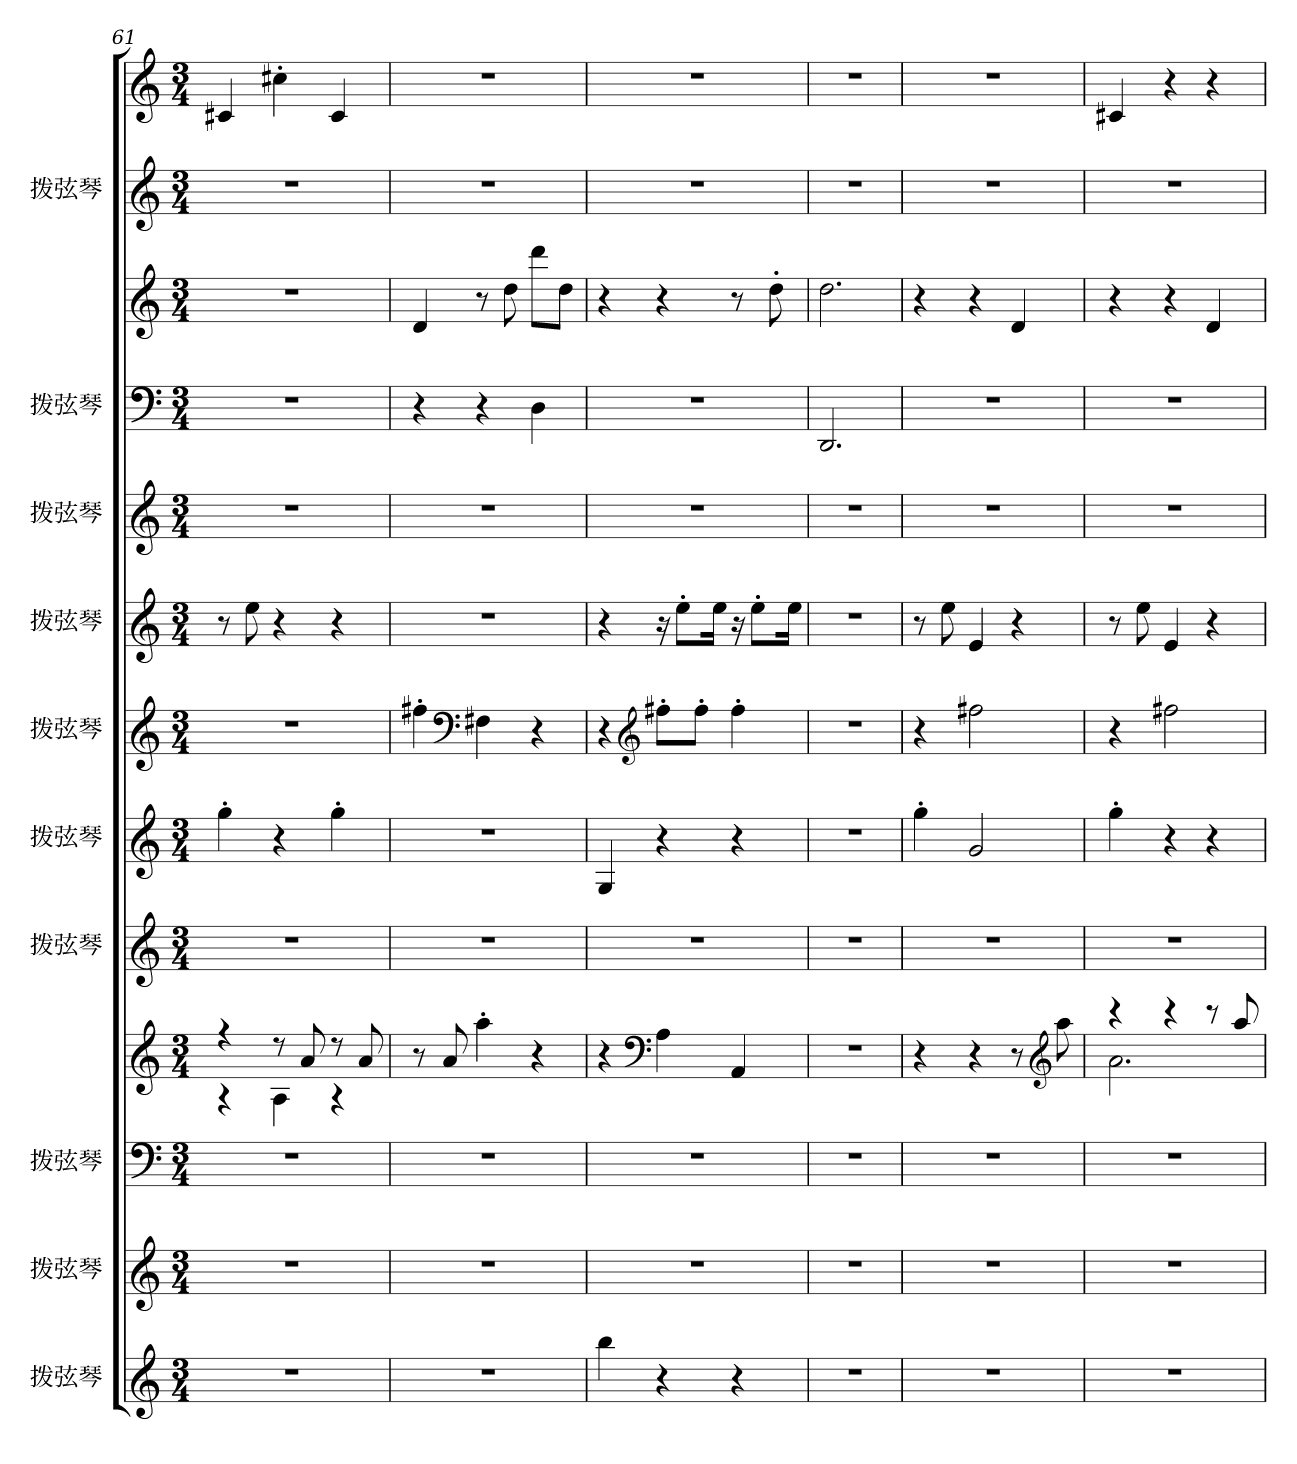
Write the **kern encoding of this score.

**kern	**kern	**kern	**kern	**kern	**kern	**kern	**kern	**kern	**kern	**kern	**kern	**kern
*part10	*part9	*part8	*part8	*part7	*part6	*part5	*part4	*part3	*part2	*part2	*part1	*part1
*staff13	*staff12	*staff11	*staff10	*staff9	*staff8	*staff7	*staff6	*staff5	*staff4	*staff3	*staff2	*staff1
*I"拨弦琴	*I"拨弦琴	*I"拨弦琴	*	*I"拨弦琴	*I"拨弦琴	*I"拨弦琴	*I"拨弦琴	*I"拨弦琴	*I"拨弦琴	*	*I"拨弦琴	*
*clefG2	*clefG2	*clefF4	*clefG2	*clefG2	*clefG2	*clefG2	*clefG2	*clefG2	*clefF4	*clefG2	*clefG2	*clefG2
*k[]	*k[]	*k[]	*k[]	*k[]	*k[]	*k[]	*k[]	*k[]	*k[]	*k[]	*k[]	*k[]
*M3/4	*M3/4	*M3/4	*M3/4	*M3/4	*M3/4	*M3/4	*M3/4	*M3/4	*M3/4	*M3/4	*M3/4	*M3/4
=61	=61	=61	=61	=61	=61	=61	=61	=61	=61	=61	=61	=61
*	*	*	*^	*	*	*	*	*	*	*	*	*
2.r	2.r	2.r	4r	4r	2.r	4gg'\	2.r	8r	2.r	2.r	2.r	2.r	4c#X/
.	.	.	.	.	.	.	.	8ee\	.	.	.	.	.
.	.	.	8r	4A\	.	4r	.	4r	.	.	.	.	4cc#X'\
.	.	.	8a/	.	.	.	.	.	.	.	.	.	.
.	.	.	8r	4r	.	4gg'\	.	4r	.	.	.	.	4c#/
.	.	.	8a/	.	.	.	.	.	.	.	.	.	.
*	*	*	*v	*v	*	*	*	*	*	*	*	*	*
=62	=62	=62	=62	=62	=62	=62	=62	=62	=62	=62	=62	=62
2.r	2.r	2.r	8r	2.r	2.r	4ff#X'\	2.r	2.r	4r	4d/	2.r	2.r
.	.	.	8a/	.	.	.	.	.	.	.	.	.
*	*	*	*	*	*	*clefF4	*	*	*	*	*	*
.	.	.	4aa'\	.	.	4F#X\	.	.	4r	8r	.	.
.	.	.	.	.	.	.	.	.	.	8dd\	.	.
.	.	.	4r	.	.	4r	.	.	4D\	8ddd\L	.	.
.	.	.	.	.	.	.	.	.	.	8dd\J	.	.
=63	=63	=63	=63	=63	=63	=63	=63	=63	=63	=63	=63	=63
4bb\	2.r	2.r	4r	2.r	4G/	4r	4r	2.r	2.r	4r	2.r	2.r
*	*	*	*clefF4	*	*	*clefG2	*	*	*	*	*	*
4r	.	.	4A\	.	4r	8ff#X'\L	16r	.	.	4r	.	.
.	.	.	.	.	.	.	8ee'\L	.	.	.	.	.
.	.	.	.	.	.	8ff#'\J	.	.	.	.	.	.
.	.	.	.	.	.	.	16ee\Jk	.	.	.	.	.
4r	.	.	4AA/	.	4r	4ff#'\	16r	.	.	8r	.	.
.	.	.	.	.	.	.	8ee'\L	.	.	.	.	.
.	.	.	.	.	.	.	.	.	.	8dd'\	.	.
.	.	.	.	.	.	.	16ee\Jk	.	.	.	.	.
=64	=64	=64	=64	=64	=64	=64	=64	=64	=64	=64	=64	=64
2.r	2.r	2.r	2.r	2.r	2.r	2.r	2.r	2.r	2.DD/	2.dd\	2.r	2.r
!!LO:PB:g=z
=65	=65	=65	=65	=65	=65	=65	=65	=65	=65	=65	=65	=65
2.r	2.r	2.r	4r	2.r	4gg'\	4r	8r	2.r	2.r	4r	2.r	2.r
.	.	.	.	.	.	.	8ee\	.	.	.	.	.
.	.	.	4r	.	2g/	2ff#X\	4e/	.	.	4r	.	.
.	.	.	8r	.	.	.	4r	.	.	4d/	.	.
*	*	*	*clefG2	*	*	*	*	*	*	*	*	*
.	.	.	8aa\	.	.	.	.	.	.	.	.	.
=66	=66	=66	=66	=66	=66	=66	=66	=66	=66	=66	=66	=66
*	*	*	*^	*	*	*	*	*	*	*	*	*
2.r	2.r	2.r	4r	2.a\	2.r	4gg'\	4r	8r	2.r	2.r	4r	2.r	4c#X/
.	.	.	.	.	.	.	.	8ee\	.	.	.	.	.
.	.	.	4r	.	.	4r	2ff#X\	4e/	.	.	4r	.	4r
.	.	.	8r	.	.	4r	.	4r	.	.	4d/	.	4r
.	.	.	8aa/	.	.	.	.	.	.	.	.	.	.
*	*	*	*v	*v	*	*	*	*	*	*	*	*	*
=	=	=	=	=	=	=	=	=	=	=	=	=
*-	*-	*-	*-	*-	*-	*-	*-	*-	*-	*-	*-	*-
